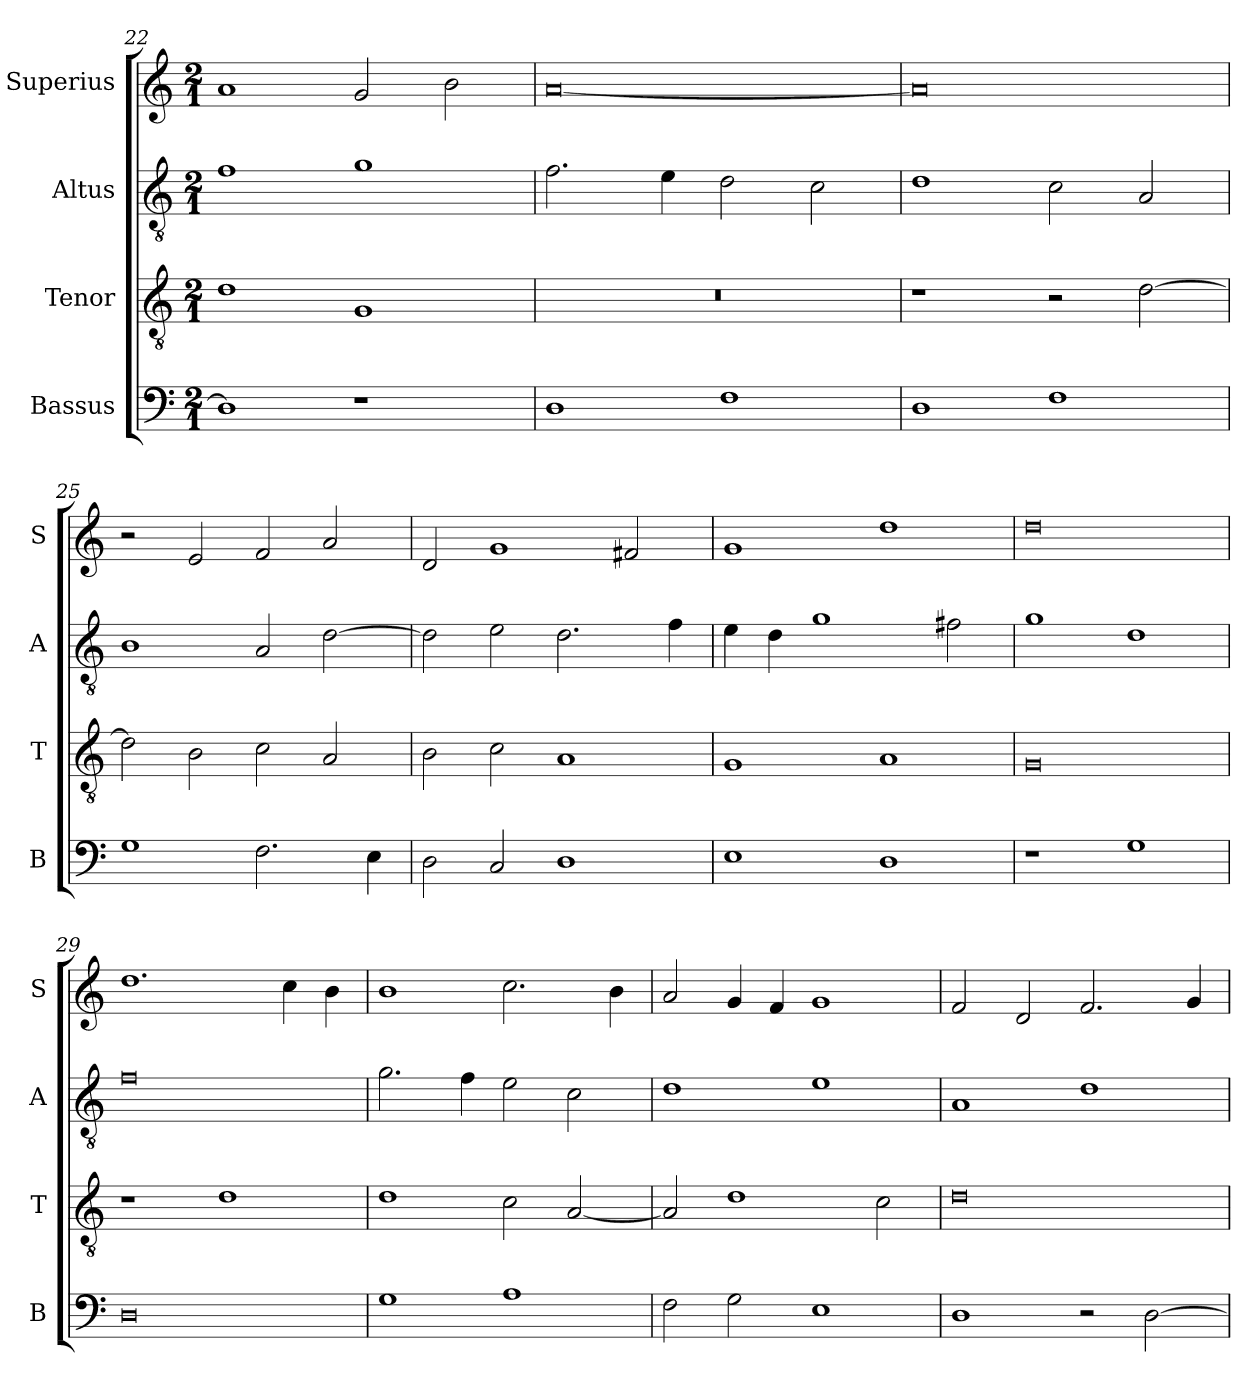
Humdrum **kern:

**kern	**kern	**kern	**kern
*part4	*part3	*part2	*part1
*staff4	*staff3	*staff2	*staff1
*I"Bassus	*I"Tenor	*I"Altus	*I"Superius
*I'B	*I'T	*I'A	*I'S
*clefF4	*clefGv2	*clefGv2	*clefG2
*k[]	*k[]	*k[]	*k[]
*C:	*C:	*C:	*C:
*M2/1	*M2/1	*M2/1	*M2/1
=22	=22	=22	=22
1D]	1d	1f	1a
1r	1G	1g	2g
.	.	.	2b
=23	=23	=23	=23
1D	0r	2.f	[0a
.	.	4e	.
1F	.	2d	.
.	.	2c	.
=24	=24	=24	=24
1D	1r	1d	0a]
1F	2r	2c	.
.	[2d	2A	.
=25	=25	=25	=25
1G	2d]	1B	2r
.	2B	.	2e
2.F	2c	2A	2f
.	2A	[2d	2a
4E	.	.	.
=26	=26	=26	=26
2D	2B	2d]	2d
2C	2c	2e	1g
1D	1A	2.d	.
.	.	.	2f#X
.	.	4f	.
=27	=27	=27	=27
1E	1G	4e	1g
.	.	4d	.
.	.	1g	.
1D	1A	.	1dd
.	.	2f#X	.
=28	=28	=28	=28
1r	0G	1g	0dd
1G	.	1d	.
=29	=29	=29	=29
0D	1r	0f	1.dd
.	1d	.	.
.	.	.	4cc
.	.	.	4b
=30	=30	=30	=30
1G	1d	2.g	1b
.	.	4f	.
1A	2c	2e	2.cc
.	[2A	2c	.
.	.	.	4b
=31	=31	=31	=31
2F	2A]	1d	2a
2G	1d	.	4g
.	.	.	4f
1E	.	1e	1g
.	2c	.	.
=32	=32	=32	=32
1D	0d	1A	2f
.	.	.	2d
2r	.	1d	2.f
[2D	.	.	.
.	.	.	4g
=	=	=	=
*-	*-	*-	*-
